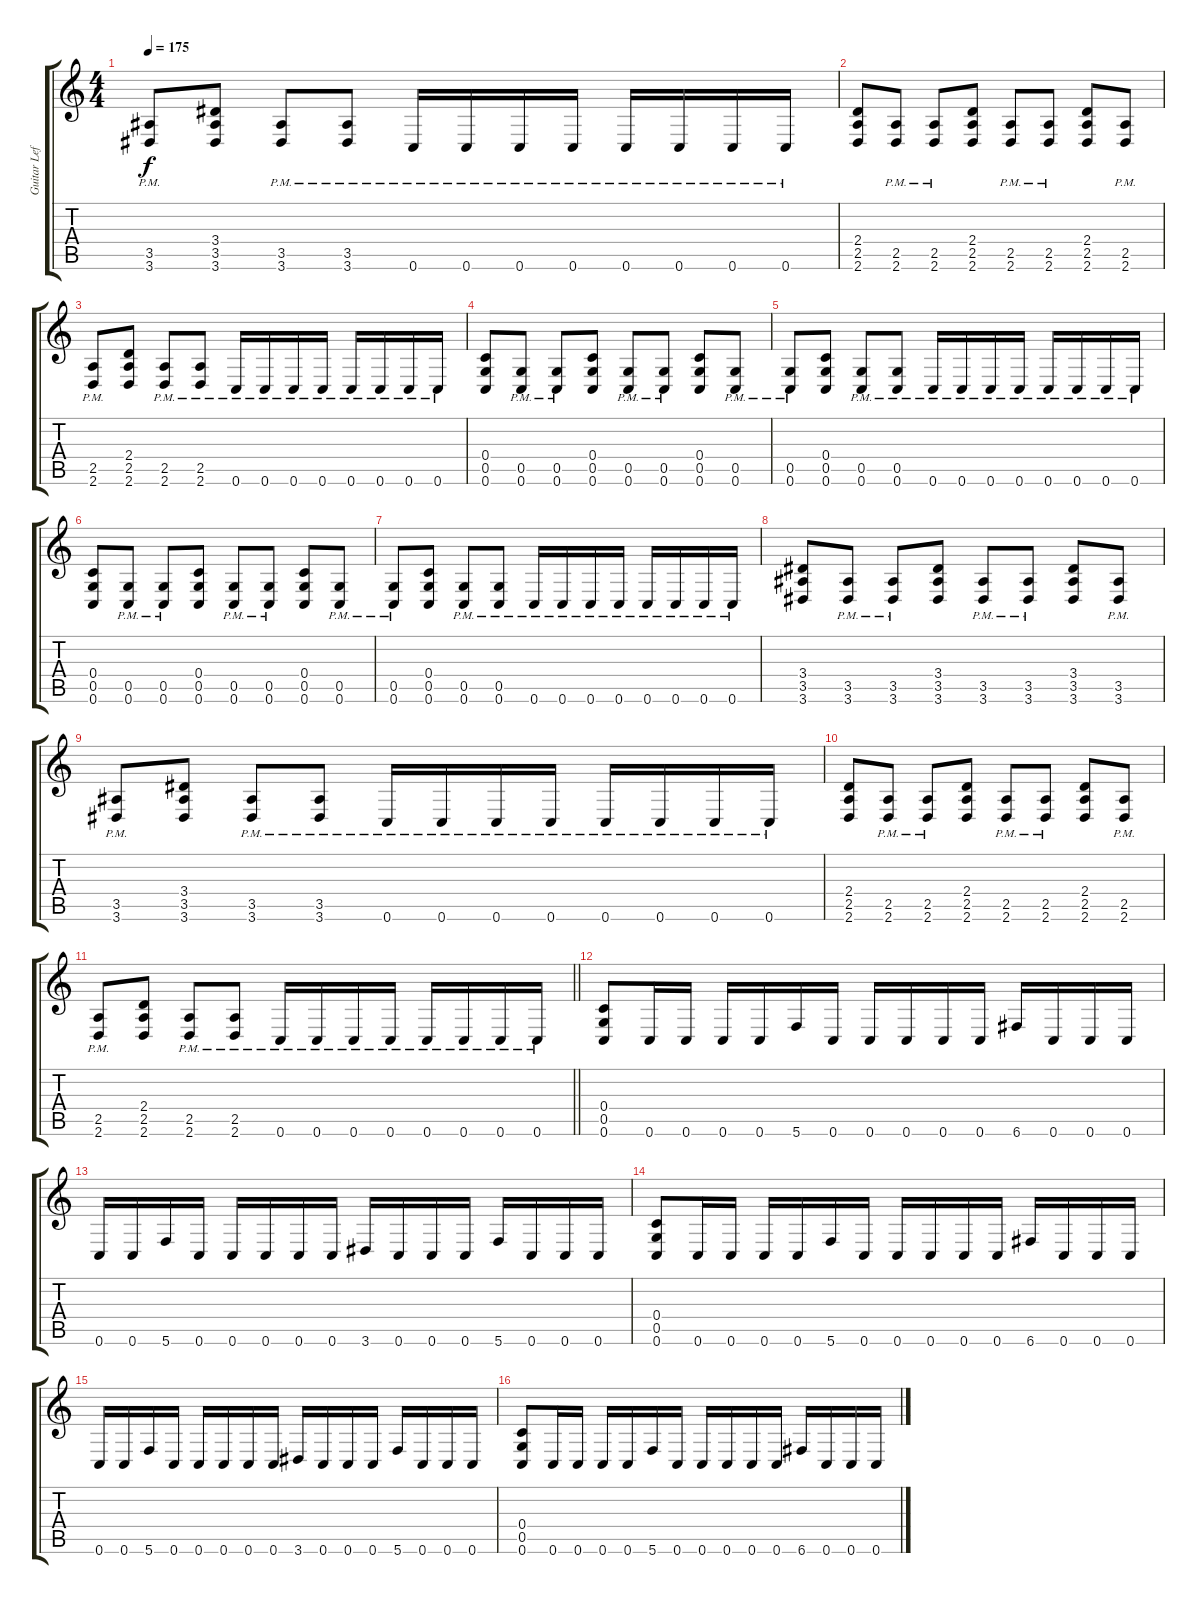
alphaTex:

\track ("Guitar Left" "Guitar Lef") {instrument distortionguitar}
\staff {score tabs}
\tuning (D4 A3 F3 C3 G2 C2) {hide}
\ts (4 4)
\tempo 175
\clef g2
\ks c
(3.5{pm} 3.6{pm}).8{dy f} (3.4 3.5 3.6).8 (3.5{pm} 3.6{pm}).8 (3.5{pm} 3.6{pm}).8 0.6{pm}.16 0.6{pm}.16 0.6{pm}.16 0.6{pm}.16 0.6{pm}.16 0.6{pm}.16 0.6{pm}.16 0.6{pm}.16 |
(2.4 2.5 2.6).8 (2.5{pm} 2.6{pm}).8 (2.5{pm} 2.6{pm}).8 (2.4 2.5 2.6).8 (2.5{pm} 2.6{pm}).8 (2.5{pm} 2.6{pm}).8 (2.4 2.5 2.6).8 (2.5{pm} 2.6{pm}).8 |
(2.5{pm} 2.6{pm}).8 (2.4 2.5 2.6).8 (2.5{pm} 2.6{pm}).8 (2.5{pm} 2.6{pm}).8 0.6{pm}.16 0.6{pm}.16 0.6{pm}.16 0.6{pm}.16 0.6{pm}.16 0.6{pm}.16 0.6{pm}.16 0.6{pm}.16 |
(0.4 0.5 0.6).8 (0.5{pm} 0.6{pm}).8 (0.5{pm} 0.6{pm}).8 (0.4 0.5 0.6).8 (0.5{pm} 0.6{pm}).8 (0.5{pm} 0.6{pm}).8 (0.4 0.5 0.6).8 (0.5{pm} 0.6{pm}).8 |
(0.5{pm} 0.6{pm}).8 (0.4 0.5 0.6).8 (0.5{pm} 0.6{pm}).8 (0.5{pm} 0.6{pm}).8 0.6{pm}.16 0.6{pm}.16 0.6{pm}.16 0.6{pm}.16 0.6{pm}.16 0.6{pm}.16 0.6{pm}.16 0.6{pm}.16 |
(0.4 0.5 0.6).8 (0.5{pm} 0.6{pm}).8 (0.5{pm} 0.6{pm}).8 (0.4 0.5 0.6).8 (0.5{pm} 0.6{pm}).8 (0.5{pm} 0.6{pm}).8 (0.4 0.5 0.6).8 (0.5{pm} 0.6{pm}).8 |
(0.5{pm} 0.6{pm}).8 (0.4 0.5 0.6).8 (0.5{pm} 0.6{pm}).8 (0.5{pm} 0.6{pm}).8 0.6{pm}.16 0.6{pm}.16 0.6{pm}.16 0.6{pm}.16 0.6{pm}.16 0.6{pm}.16 0.6{pm}.16 0.6{pm}.16 |
(3.4 3.5 3.6).8 (3.5{pm} 3.6{pm}).8 (3.5{pm} 3.6{pm}).8 (3.4 3.5 3.6).8 (3.5{pm} 3.6{pm}).8 (3.5{pm} 3.6{pm}).8 (3.4 3.5 3.6).8 (3.5{pm} 3.6{pm}).8 |
(3.5{pm} 3.6{pm}).8 (3.4 3.5 3.6).8 (3.5{pm} 3.6{pm}).8 (3.5{pm} 3.6{pm}).8 0.6{pm}.16 0.6{pm}.16 0.6{pm}.16 0.6{pm}.16 0.6{pm}.16 0.6{pm}.16 0.6{pm}.16 0.6{pm}.16 |
(2.4 2.5 2.6).8 (2.5{pm} 2.6{pm}).8 (2.5{pm} 2.6{pm}).8 (2.4 2.5 2.6).8 (2.5{pm} 2.6{pm}).8 (2.5{pm} 2.6{pm}).8 (2.4 2.5 2.6).8 (2.5{pm} 2.6{pm}).8 |
\barLineRight lightlight
(2.5{pm} 2.6{pm}).8 (2.4 2.5 2.6).8 (2.5{pm} 2.6{pm}).8 (2.5{pm} 2.6{pm}).8 0.6{pm}.16 0.6{pm}.16 0.6{pm}.16 0.6{pm}.16 0.6{pm}.16 0.6{pm}.16 0.6{pm}.16 0.6{pm}.16 |
(0.4 0.5 0.6).8 0.6.16 0.6.16 0.6.16 0.6.16 5.6.16 0.6.16 0.6.16 0.6.16 0.6.16 0.6.16 6.6.16 0.6.16 0.6.16 0.6.16 |
0.6.16 0.6.16 5.6.16 0.6.16 0.6.16 0.6.16 0.6.16 0.6.16 3.6.16 0.6.16 0.6.16 0.6.16 5.6.16 0.6.16 0.6.16 0.6.16 |
(0.4 0.5 0.6).8 0.6.16 0.6.16 0.6.16 0.6.16 5.6.16 0.6.16 0.6.16 0.6.16 0.6.16 0.6.16 6.6.16 0.6.16 0.6.16 0.6.16 |
0.6.16 0.6.16 5.6.16 0.6.16 0.6.16 0.6.16 0.6.16 0.6.16 3.6.16 0.6.16 0.6.16 0.6.16 5.6.16 0.6.16 0.6.16 0.6.16 |
(0.4 0.5 0.6).8 0.6.16 0.6.16 0.6.16 0.6.16 5.6.16 0.6.16 0.6.16 0.6.16 0.6.16 0.6.16 6.6.16 0.6.16 0.6.16 0.6.16
